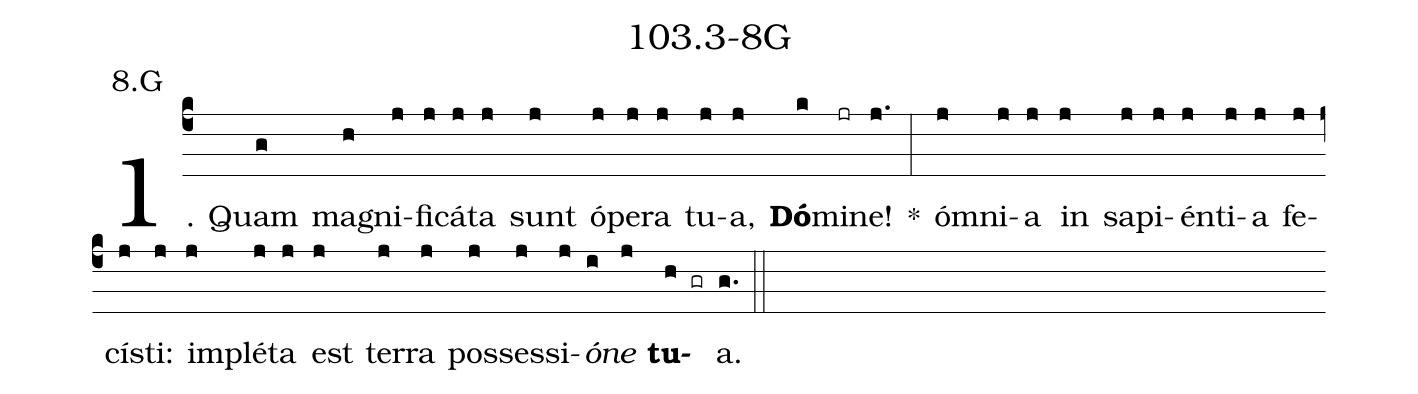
name: 103.3-8G;
annotation: 8.G;
%%
(c4)1. Quam(g) ma(h)gni(j)fi(j)cá(j)ta(j) sunt(j) ó(j)pe(j)ra(j) tu(j)a,(j) <b>Dó</b>(k)mi(jr)ne!(j.) *(:) óm(j)ni(j)a(j) in(j) sa(j)pi(j)én(j)ti(j)a(j) fe(j)cís(j)ti:(j) im(j)plé(j)ta(j) est(j) ter(j)ra(j) pos(j)ses(j)si(j)<i>ó</i>(i)<i>ne</i>(j) <b>tu</b>(h gr)a.(g.) (::)


%E(j) u(j) o(i) u(j) a(h) e.(g.) (::)
